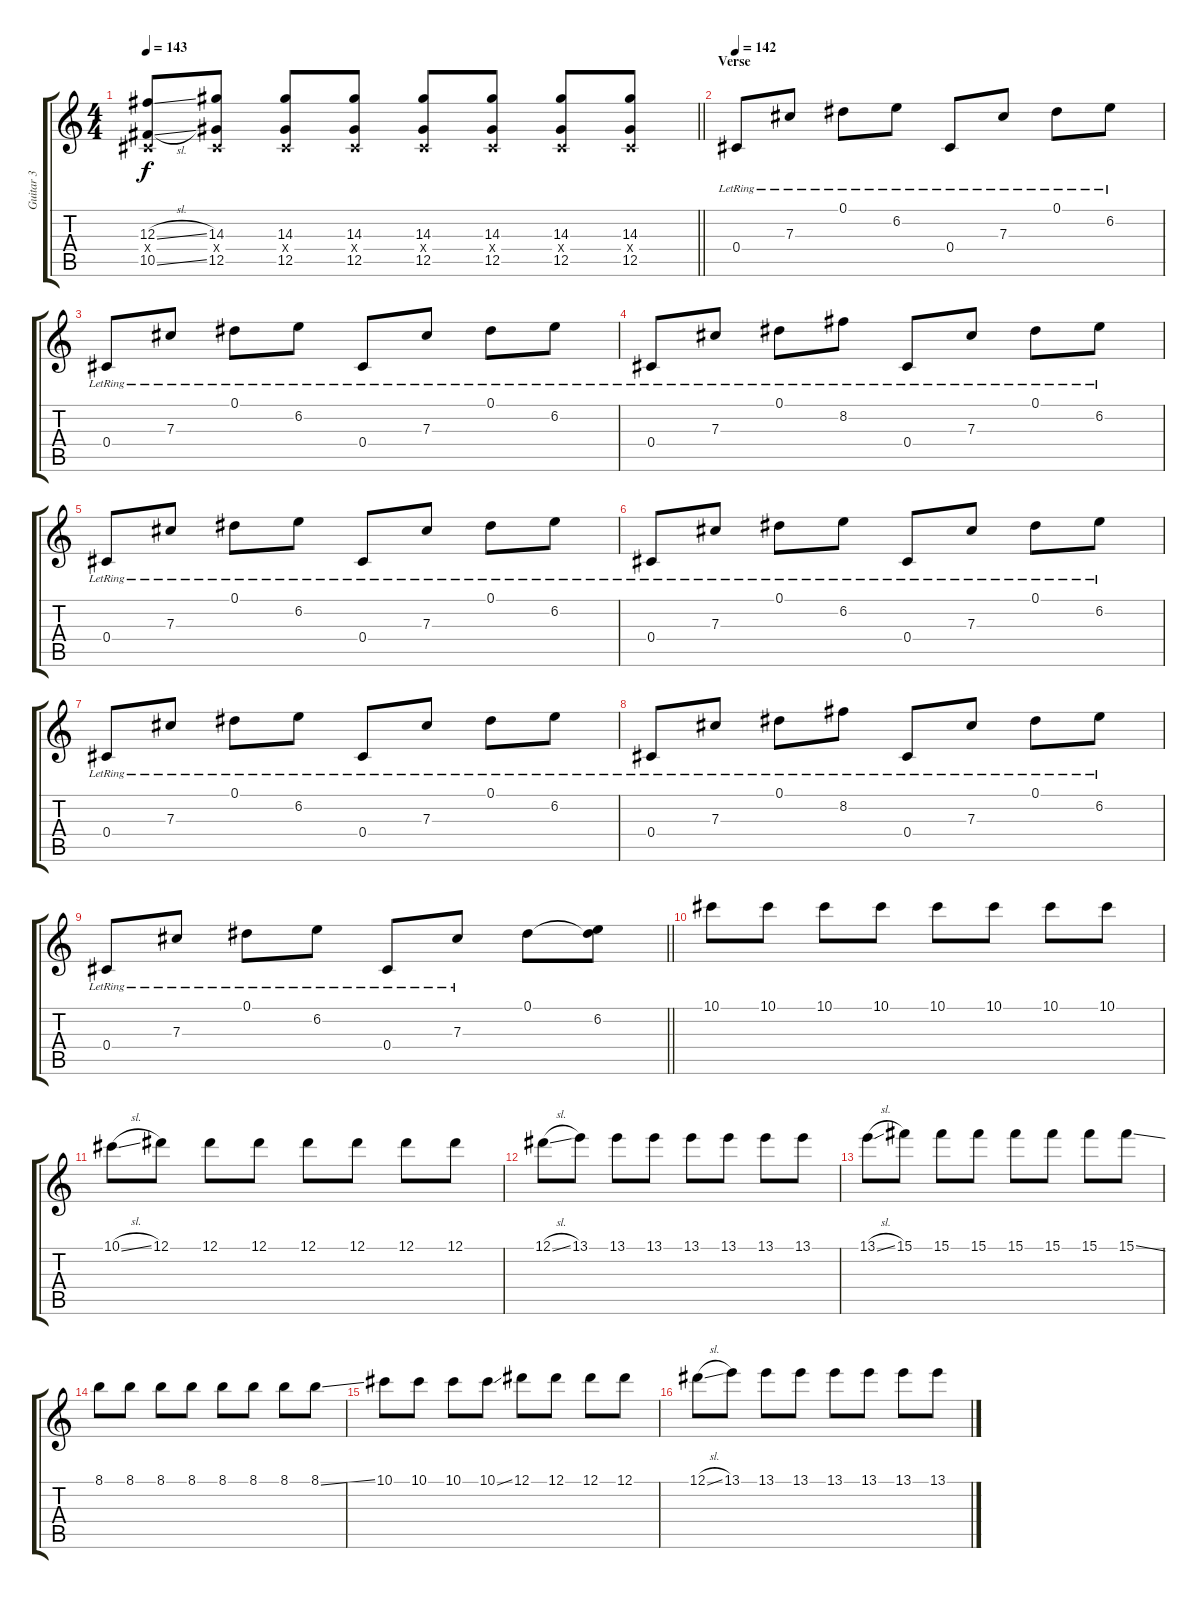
\track ("Guitar 3" "Guitar 3") {instrument overdrivenguitar}
\staff {score tabs}
\tuning (Eb4 Bb3 Gb3 Db3 Ab2 Db2) {hide}
\ts (4 4)
\tempo 143
\clef g2
\barLineRight lightlight
\ks c
(12.3{sl} 0.4{x} 10.5{sl}).8{dy f} (14.3 0.4{x} 12.5).8 (14.3 0.4{x} 12.5).8 (14.3 0.4{x} 12.5).8 (14.3 0.4{x} 12.5).8 (14.3 0.4{x} 12.5).8 (14.3 0.4{x} 12.5).8 (14.3 0.4{x} 12.5).8 |
\section ("" "Verse")
\tempo 142
0.4{lr}.8{volume 7 instrument electricguitarjazz} 7.3{lr}.8 0.1{lr}.8 6.2{lr}.8 0.4{lr}.8 7.3{lr}.8 0.1{lr}.8 6.2{lr}.8 |
0.4{lr}.8 7.3{lr}.8 0.1{lr}.8 6.2{lr}.8 0.4{lr}.8 7.3{lr}.8 0.1{lr}.8 6.2{lr}.8 |
0.4{lr}.8 7.3{lr}.8 0.1{lr}.8 8.2{lr}.8 0.4{lr}.8 7.3{lr}.8 0.1{lr}.8 6.2{lr}.8 |
0.4{lr}.8 7.3{lr}.8 0.1{lr}.8 6.2{lr}.8 0.4{lr}.8 7.3{lr}.8 0.1{lr}.8 6.2{lr}.8 |
0.4{lr}.8 7.3{lr}.8 0.1{lr}.8 6.2{lr}.8 0.4{lr}.8 7.3{lr}.8 0.1{lr}.8 6.2{lr}.8 |
0.4{lr}.8 7.3{lr}.8 0.1{lr}.8 6.2{lr}.8 0.4{lr}.8 7.3{lr}.8 0.1{lr}.8 6.2{lr}.8 |
0.4{lr}.8 7.3{lr}.8 0.1{lr}.8 8.2{lr}.8 0.4{lr}.8 7.3{lr}.8 0.1{lr}.8 6.2{lr}.8 |
\barLineRight lightlight
0.4{lr}.8 7.3{lr}.8 0.1{lr}.8 6.2{lr}.8 0.4{lr}.8 7.3{lr}.8 0.1.8 (0.1{t} 6.2).8 |
\section ("" "")
10.1.8{volume 5} 10.1.8 10.1.8 10.1.8 10.1.8 10.1.8 10.1.8 10.1.8 |
10.1{sl}.8 12.1.8 12.1.8 12.1.8 12.1.8 12.1.8 12.1.8 12.1.8 |
12.1{sl}.8 13.1.8 13.1.8 13.1.8 13.1.8 13.1.8 13.1.8 13.1.8 |
13.1{sl}.8 15.1.8 15.1.8 15.1.8 15.1.8 15.1.8 15.1.8 15.1{ss}.8 |
8.1.8 8.1.8 8.1.8 8.1.8 8.1.8 8.1.8 8.1.8 8.1{ss}.8 |
10.1.8 10.1.8 10.1.8 10.1{ss}.8 12.1.8 12.1.8 12.1.8 12.1.8 |
12.1{sl}.8 13.1.8 13.1.8 13.1.8 13.1.8 13.1.8 13.1.8 13.1.8
